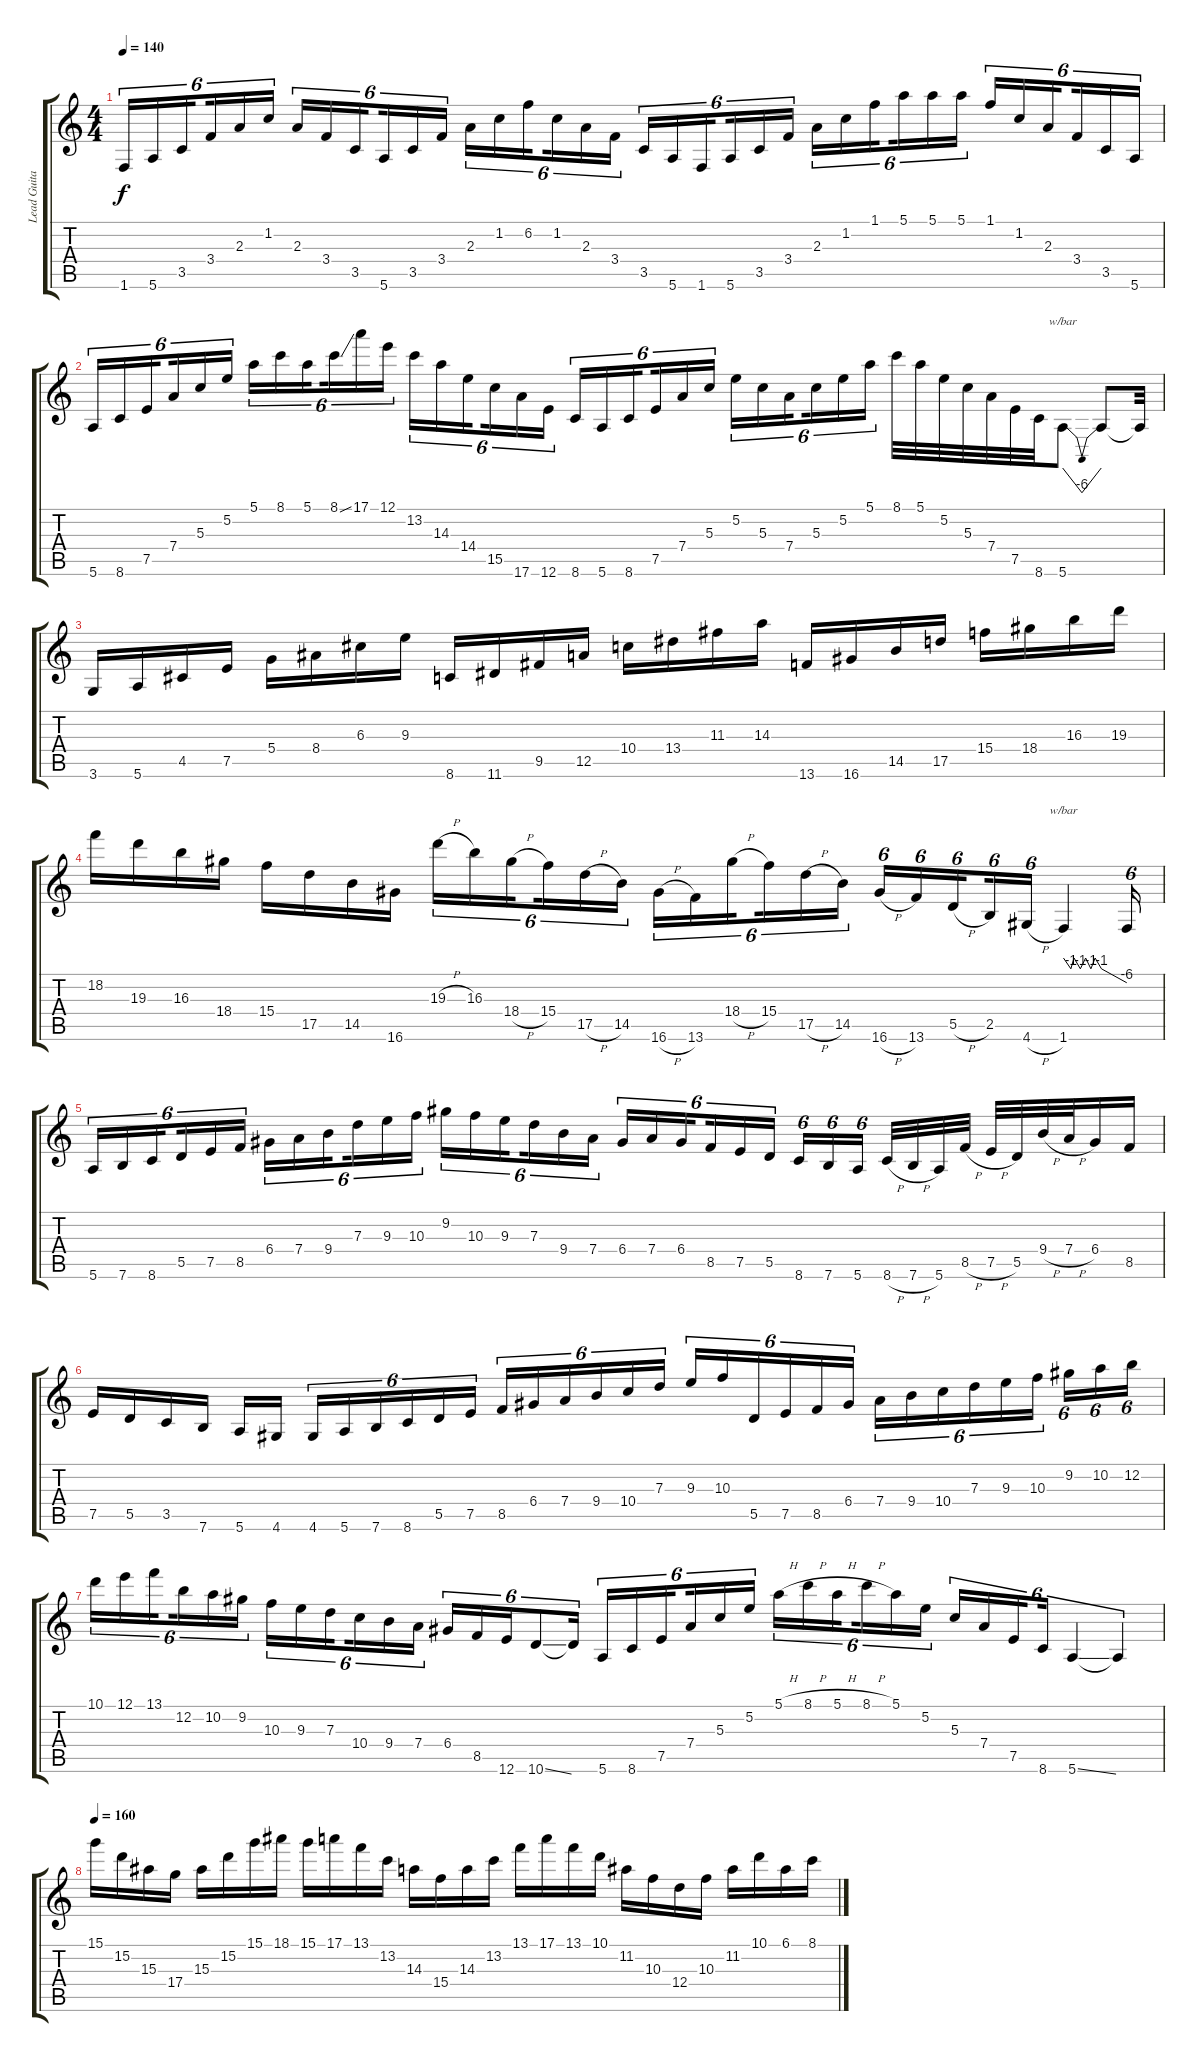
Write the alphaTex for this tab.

\track ("Lead Guitarist(Aashik)" "Lead Guita") {instrument distortionguitar}
\staff {score tabs}
\tuning (E4 B3 G3 D3 A2 E2) {hide}
\ts (4 4)
\tempo 140
\clef g2
\ks c
1.6.16{tu (6 4) dy f} 5.6.16{tu (6 4)} 3.5.16{tu (6 4) beam splitsecondary} 3.4.16{tu (6 4)} 2.3.16{tu (6 4)} 1.2.16{tu (6 4)} 2.3.16{tu (6 4)} 3.4.16{tu (6 4)} 3.5.16{tu (6 4) beam splitsecondary} 5.6.16{tu (6 4)} 3.5.16{tu (6 4)} 3.4.16{tu (6 4)} 2.3.16{tu (6 4)} 1.2.16{tu (6 4)} 6.2.16{tu (6 4) beam splitsecondary} 1.2.16{tu (6 4)} 2.3.16{tu (6 4)} 3.4.16{tu (6 4)} 3.5.16{tu (6 4)} 5.6.16{tu (6 4)} 1.6.16{tu (6 4) beam splitsecondary} 5.6.16{tu (6 4)} 3.5.16{tu (6 4)} 3.4.16{tu (6 4)} 2.3.16{tu (6 4)} 1.2.16{tu (6 4)} 1.1.16{tu (6 4) beam splitsecondary} 5.1.16{tu (6 4)} 5.1.16{tu (6 4)} 5.1.16{tu (6 4)} 1.1.16{tu (6 4)} 1.2.16{tu (6 4)} 2.3.16{tu (6 4) beam splitsecondary} 3.4.16{tu (6 4)} 3.5.16{tu (6 4)} 5.6.16{tu (6 4)} |
5.6.16{tu (6 4)} 8.6.16{tu (6 4)} 7.5.16{tu (6 4) beam splitsecondary} 7.4.16{tu (6 4)} 5.3.16{tu (6 4)} 5.2.16{tu (6 4)} 5.1.16{tu (6 4)} 8.1.16{tu (6 4)} 5.1.16{tu (6 4) beam splitsecondary} 8.1{ss}.16{tu (6 4)} 17.1.16{tu (6 4)} 12.1.16{tu (6 4)} 13.2.16{tu (6 4)} 14.3.16{tu (6 4)} 14.4.16{tu (6 4) beam splitsecondary} 15.5.16{tu (6 4)} 17.6.16{tu (6 4)} 12.6.16{tu (6 4)} 8.6.16{tu (6 4)} 5.6.16{tu (6 4)} 8.6.16{tu (6 4) beam splitsecondary} 7.5.16{tu (6 4)} 7.4.16{tu (6 4)} 5.3.16{tu (6 4)} 5.2.16{tu (6 4)} 5.3.16{tu (6 4)} 7.4.16{tu (6 4) beam splitsecondary} 5.3.16{tu (6 4)} 5.2.16{tu (6 4)} 5.1.16{tu (6 4)} 8.1.32 5.1.32 5.2.32 5.3.32 7.4.32 7.5.32 8.6.32 5.6.8{tbe (dip default 0 0 30 -24 60 0)} 5.6{t}.8 5.6{t}.32 |
3.6.16 5.6.16 4.5.16 7.5.16 5.4.16 8.4.16 6.3.16 9.3.16 8.6.16 11.6.16 9.5.16 12.5.16 10.4.16 13.4.16 11.3.16 14.3.16 13.6.16 16.6.16 14.5.16 17.5.16 15.4.16 18.4.16 16.3.16 19.3.16 |
18.2.16 19.3.16 16.3.16 18.4.16 15.4.16 17.5.16 14.5.16 16.6.16 19.3{h}.16{tu (6 4)} 16.3.16{tu (6 4)} 18.4{h}.16{tu (6 4) beam splitsecondary} 15.4.16{tu (6 4)} 17.5{h}.16{tu (6 4)} 14.5.16{tu (6 4)} 16.6{h}.16{tu (6 4)} 13.6.16{tu (6 4)} 18.4{h}.16{tu (6 4) beam splitsecondary} 15.4.16{tu (6 4)} 17.5{h}.16{tu (6 4)} 14.5.16{tu (6 4)} 16.6{h}.16{tu (6 4)} 13.6.16{tu (6 4)} 5.5{h}.16{tu (6 4) beam splitsecondary} 2.5.16{tu (6 4)} 4.6{h}.16{tu (6 4)} 1.6.4{tbe (custom default 0 0 7 -4 10 0 16 -4 21 0 26 -4 30 0 36 -4 60 -24)} 1.6{t}.16{tu (6 4)} |
5.6.16{tu (6 4)} 7.6.16{tu (6 4)} 8.6.16{tu (6 4) beam splitsecondary} 5.5.16{tu (6 4)} 7.5.16{tu (6 4)} 8.5.16{tu (6 4)} 6.4.16{tu (6 4)} 7.4.16{tu (6 4)} 9.4.16{tu (6 4) beam splitsecondary} 7.3.16{tu (6 4)} 9.3.16{tu (6 4)} 10.3.16{tu (6 4)} 9.2.16{tu (6 4)} 10.3.16{tu (6 4)} 9.3.16{tu (6 4) beam splitsecondary} 7.3.16{tu (6 4)} 9.4.16{tu (6 4)} 7.4.16{tu (6 4)} 6.4.16{tu (6 4)} 7.4.16{tu (6 4)} 6.4.16{tu (6 4) beam splitsecondary} 8.5.16{tu (6 4)} 7.5.16{tu (6 4)} 5.5.16{tu (6 4)} 8.6.16{tu (6 4)} 7.6.16{tu (6 4)} 5.6.16{tu (6 4) beam splitsecondary} 8.6{h}.32 7.6{h}.32 5.6.32 8.5{h}.32 7.5{h}.32 5.5.32 9.4{h}.32 7.4{h}.32 6.4.16 8.5.16 |
7.5.16 5.5.16 3.5.16 7.6.16 5.6.16 4.6.16{beam splitsecondary} 4.6.16{tu (6 4)} 5.6.16{tu (6 4)} 7.6.16{tu (6 4)} 8.6.16{tu (6 4)} 5.5.16{tu (6 4)} 7.5.16{tu (6 4) beam splitsecondary} 8.5.16{tu (6 4)} 6.4.16{tu (6 4)} 7.4.16{tu (6 4)} 9.4.16{tu (6 4)} 10.4.16{tu (6 4)} 7.3.16{tu (6 4) beam splitsecondary} 9.3.16{tu (6 4)} 10.3.16{tu (6 4)} 5.5.16{tu (6 4)} 7.5.16{tu (6 4)} 8.5.16{tu (6 4)} 6.4.16{tu (6 4) beam splitsecondary} 7.4.16{tu (6 4)} 9.4.16{tu (6 4)} 10.4.16{tu (6 4)} 7.3.16{tu (6 4)} 9.3.16{tu (6 4)} 10.3.16{tu (6 4) beam splitsecondary} 9.2.16{tu (6 4)} 10.2.16{tu (6 4)} 12.2.16{tu (6 4)} |
10.1.16{tu (6 4)} 12.1.16{tu (6 4)} 13.1.16{tu (6 4) beam splitsecondary} 12.2.16{tu (6 4)} 10.2.16{tu (6 4)} 9.2.16{tu (6 4)} 10.3.16{tu (6 4)} 9.3.16{tu (6 4)} 7.3.16{tu (6 4) beam splitsecondary} 10.4.16{tu (6 4)} 9.4.16{tu (6 4)} 7.4.16{tu (6 4)} 6.4.16{tu (6 4)} 8.5.16{tu (6 4)} 12.6.16{tu (6 4)} 10.6{ss}.8{tu (6 4)} 10.6{t}.16{tu (6 4)} 5.6.16{tu (6 4)} 8.6.16{tu (6 4)} 7.5.16{tu (6 4) beam splitsecondary} 7.4.16{tu (6 4)} 5.3.16{tu (6 4)} 5.2.16{tu (6 4)} 5.1{h}.16{tu (6 4)} 8.1{h}.16{tu (6 4)} 5.1{h}.16{tu (6 4) beam splitsecondary} 8.1{h}.16{tu (6 4)} 5.1.16{tu (6 4)} 5.2.16{tu (6 4)} 5.3.16{tu (6 4)} 7.4.16{tu (6 4)} 7.5.16{tu (6 4) beam splitsecondary} 8.6.16{tu (6 4)} 5.6{ss}.4{tu (6 4)} 5.6{t}.4{tu (6 4)} |
\tempo 160
15.1.16 15.2.16 15.3.16 17.4.16 15.3.16 15.2.16 15.1.16 18.1.16 15.1.16 17.1.16 13.1.16 13.2.16 14.3.16 15.4.16 14.3.16 13.2.16 13.1.16 17.1.16 13.1.16 10.1.16 11.2.16 10.3.16 12.4.16 10.3.16 11.2.16 10.1.16 6.1.16 8.1.16
